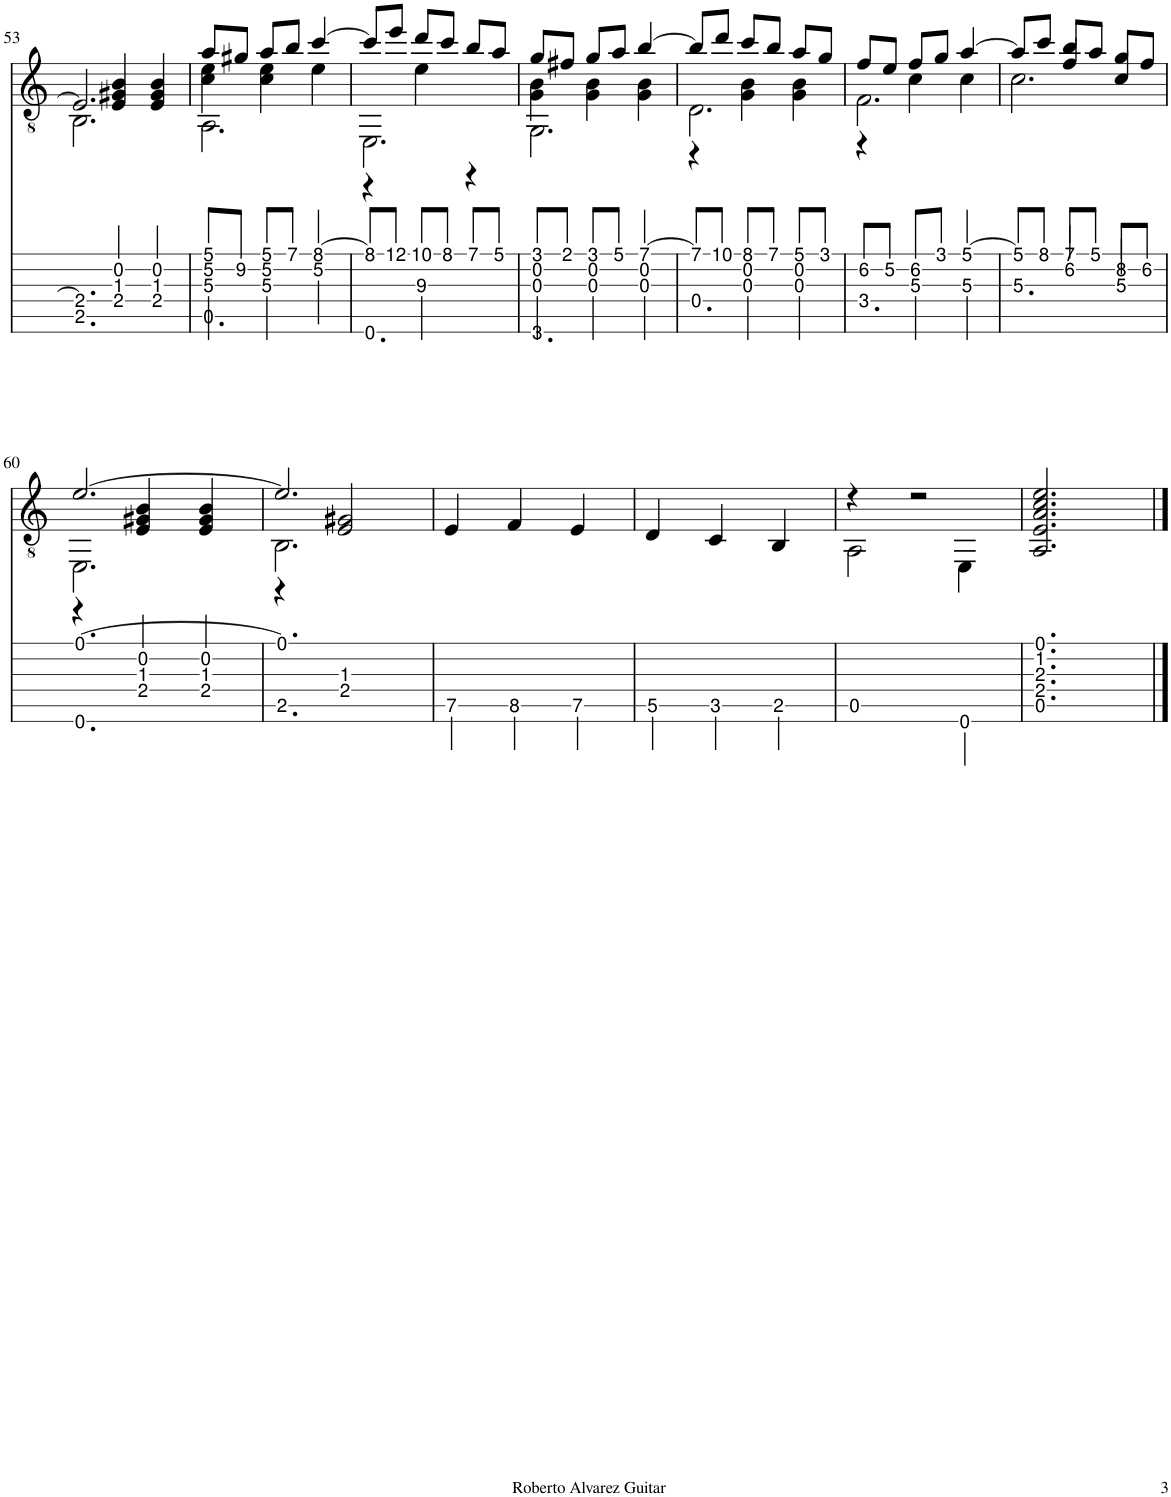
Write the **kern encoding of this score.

**kern	**kern
*part1	*part1
*staff2	*staff1
*I"Guitar	*
*I'Guit.	*
!!LO:PB:g=z
*	*clefGv2
*k[]	*k[]
*M3/4	*M3/4
=53	=53
*^	*^
*	*^	*	*^
2.E]	2.BB	4ryy	2.E/]	2.BB\	4ryy
.	.	4E/ 4G#X/ 4B/	.	.	4E/ 4G#X/ 4B/
.	.	4E/ 4G#/ 4B/	.	.	4E/ 4G#/ 4B/
=54	=54	=54	=54	=54	=54
8a/L	2.AA	4c\ 4e\	8a/L	2.AA\	4c\ 4e\
8g#X/J	.	.	8g#X/J	.	.
8a/L	.	4c\ 4e\	8a/L	.	4c\ 4e\
8b/J	.	.	8b/J	.	.
[4cc/	.	4e\	[4cc/	.	4e\
=55	=55	=55	=55	=55	=55
*	*	*^	*	*	*^
8cc/L]	2.EE	4r	4ryy	8cc/L]	2.EE\	4r	4ryy
8ee/J	.	.	.	8ee/J	.	.	.
8dd/L	.	2ryy	4e\	8dd/L	.	2ryy	4e\
8cc/J	.	.	.	8cc/J	.	.	.
8b/L	.	.	4r	8b/L	.	.	4r
8a/J	.	.	.	8a/J	.	.	.
*	*	*v	*v	*	*	*	*
*	*	*	*	*	*v	*v
=56	=56	=56	=56	=56	=56
8g/L	2.GG	4G\ 4B\	8g/L	2.GG\	4G\ 4B\
8f#X/J	.	.	8f#X/J	.	.
8g/L	.	4G\ 4B\	8g/L	.	4G\ 4B\
8a/J	.	.	8a/J	.	.
[4b/	.	4G\ 4B\	[4b/	.	4G\ 4B\
=57	=57	=57	=57	=57	=57
*	*	*^	*	*	*^
8b/L]	2.D	4r	4ryy	8b/L]	2.D\	4r	4ryy
8dd/J	.	.	.	8dd/J	.	.	.
8cc/L	.	2ryy	4G\ 4B\	8cc/L	.	2ryy	4G\ 4B\
8b/J	.	.	.	8b/J	.	.	.
8a/L	.	.	4G\ 4B\	8a/L	.	.	4G\ 4B\
8g/J	.	.	.	8g/J	.	.	.
*	*	*v	*v	*	*	*	*
*	*	*	*	*	*v	*v
=58	=58	=58	=58	=58	=58
8f/L	2.F	4r	8f/L	2.F\	4r
8e/J	.	.	8e/J	.	.
8f/L	.	4c\	8f/L	.	4c\
8g/J	.	.	8g/J	.	.
[4a/	.	4c\	[4a/	.	4c\
=59	=59	=59	=59	=59	=59
8a/L]	2.c	4ryy	8a/L]	2.c\	4ryy
8cc/J	.	.	8cc/J	.	.
8b/L	.	4f/	8b/L	.	4f/
8a/J	.	.	8a/J	.	.
8g/L	.	4c/	8g/L	.	4c/
8f/J	.	.	8f/J	.	.
!!LO:LB:g=z	!!	!!
=60	=60	=60	=60	=60	=60
[2.e	2.EE	4r	[2.e/	2.EE\	4r
.	.	4E/ 4G#X/ 4B/	.	.	4E/ 4G#X/ 4B/
.	.	4E/ 4G#/ 4B/	.	.	4E/ 4G#/ 4B/
=61	=61	=61	=61	=61	=61
2.e]	2.BB	4r	2.e/]	2.BB\	4r
.	.	2E 2G#	.	.	2E/ 2G#X/
*v	*v	*v	*	*	*
*	*v	*v	*v
=62	=62
4E\	4E/
4F\	4F/
4E\	4E/
=63	=63
4D\	4D/
4C\	4C/
4BB\	4BB/
=64	=64
*^	*^
4r	2AA	4r	2AA\
2r	.	2r	.
.	4EE\	.	4EE\
*v	*v	*	*
*	*v	*v
=65	=65
2.AA 2.E 2.A 2.c 2.e	2.AA/ 2.E/ 2.A/ 2.c/ 2.e/
==	==
*-	*-
